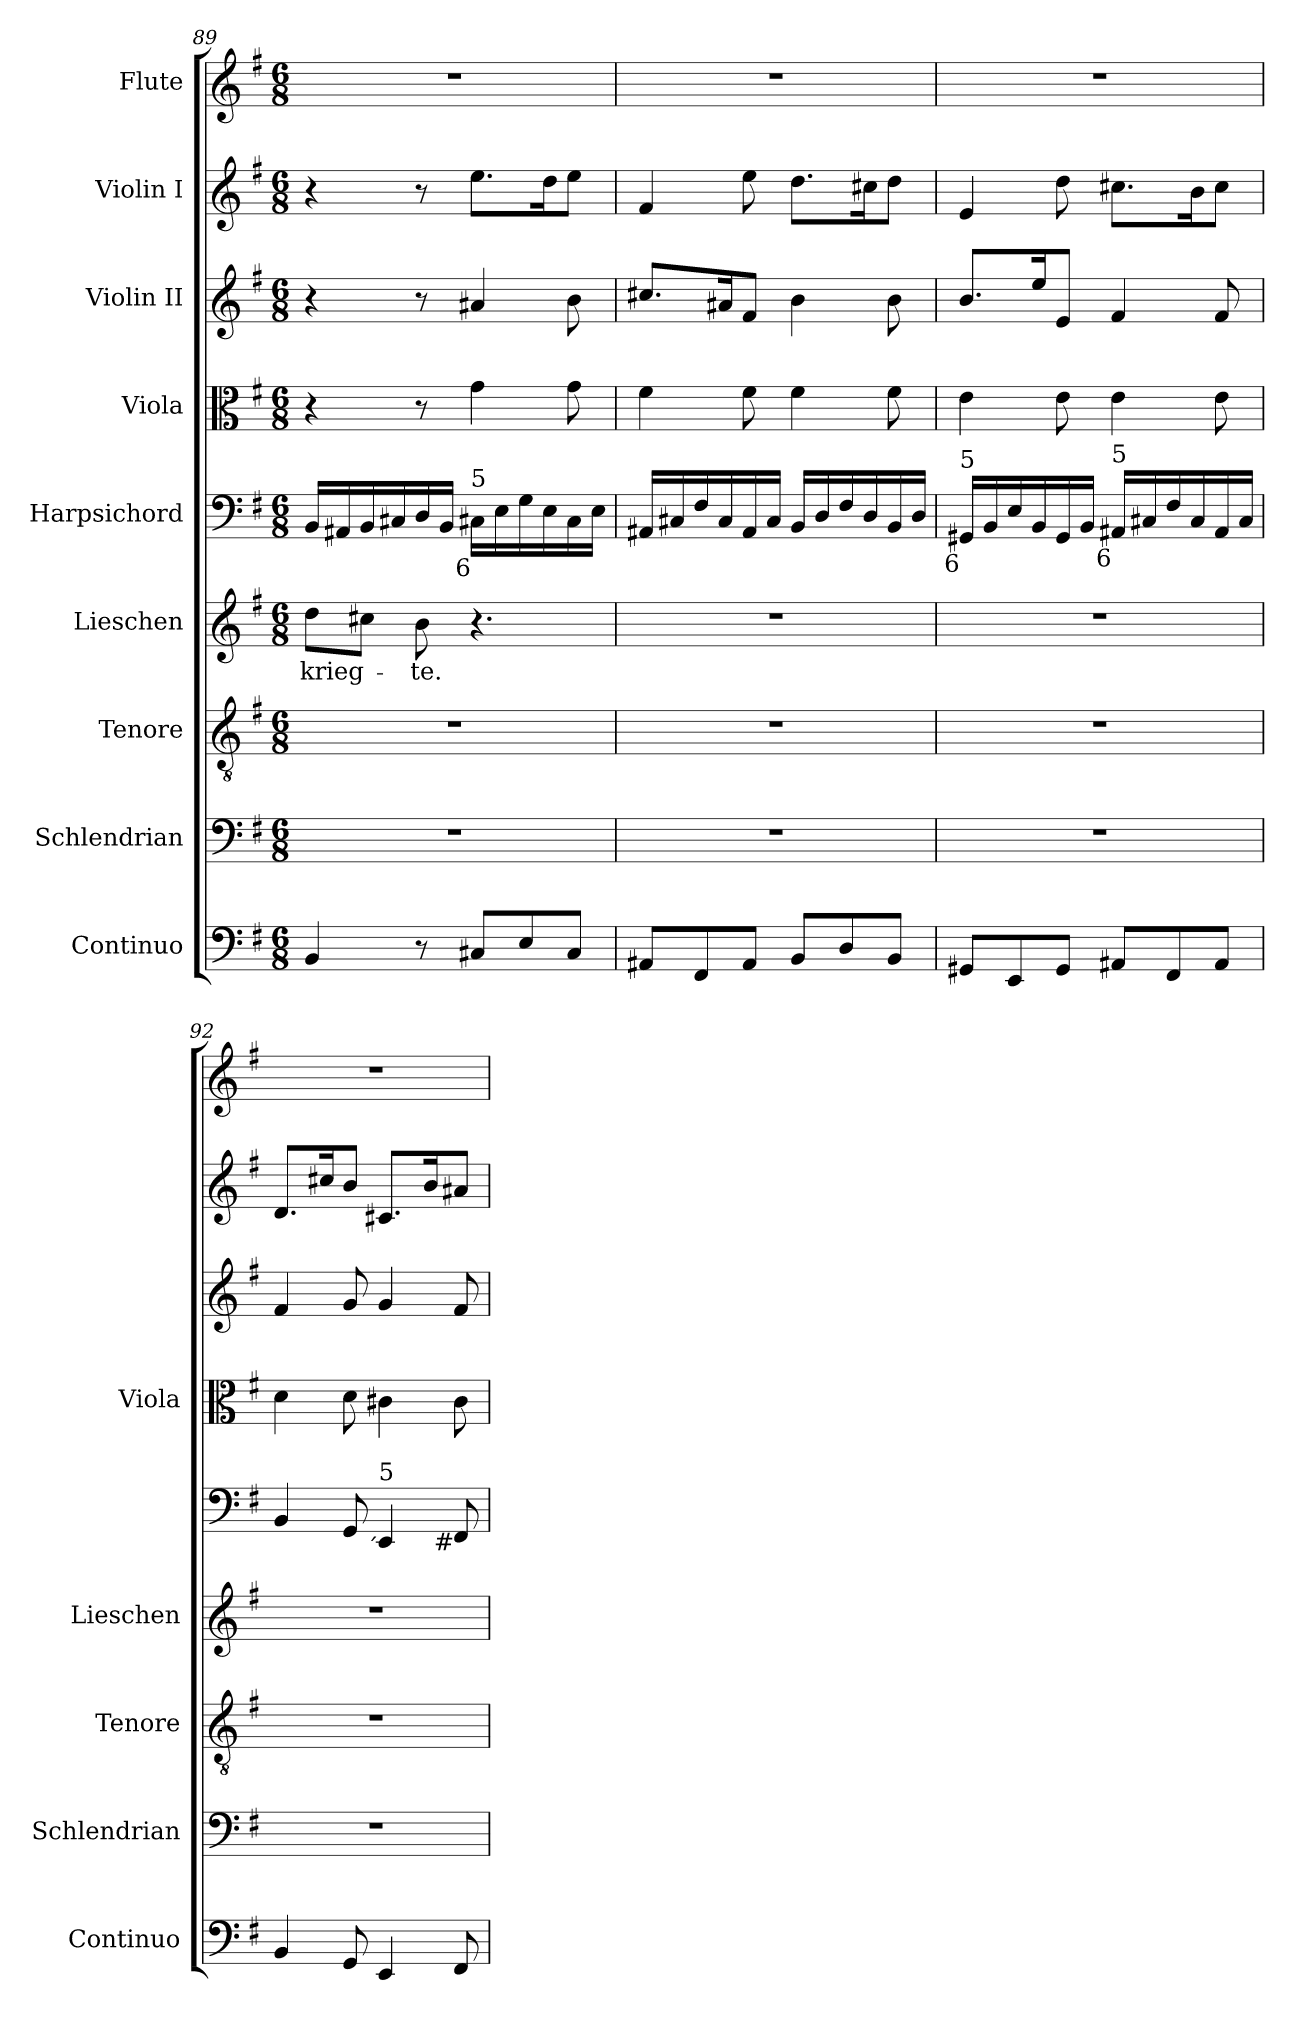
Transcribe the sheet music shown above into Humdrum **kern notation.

**kern	**kern	**kern	**kern	**text	**kern	**kern	**kern	**kern	**kern
*part9	*part8	*part7	*part6	*part6	*part5	*part4	*part3	*part2	*part1
*staff9	*staff8	*staff7	*staff6	*staff6	*staff5	*staff4	*staff3	*staff2	*staff1
*I"Continuo	*I"Schlendrian	*I"Tenore	*I"Lieschen	*	*I"Harpsichord	*I"Viola	*I"Violin II	*I"Violin I	*I"Flute
*I'Continuo	*I'Schlendrian	*I'Tenore	*I'Lieschen	*	*	*I'Viola	*	*	*
!!LO:LB:g=z
*clefF4	*clefF4	*clefGv2	*clefG2	*	*clefF4	*clefC3	*clefG2	*clefG2	*clefG2
*	*	*ITrd7c12	*	*	*	*	*	*	*
*k[f#]	*k[f#]	*k[f#]	*k[f#]	*	*k[f#]	*k[f#]	*k[f#]	*k[f#]	*k[f#]
*G:	*G:	*G:	*G:	*	*G:	*G:	*G:	*G:	*G:
*M6/8	*M6/8	*M6/8	*M6/8	*	*M6/8	*M6/8	*M6/8	*M6/8	*M6/8
=89	=89	=89	=89	=89	=89	=89	=89	=89	=89
!	!LO:N:vis=1	!LO:N:vis=1	!	!	!	!	!	!	!
!	!	!	!	!LO:LY:b:color=#000000	!	!	!	!	!LO:N:vis=1
4BBi/	2.r	2.r	8ddi\L	krieg-	16BBi/LL	4r	4r	4r	2.r
.	.	.	.	.	16AA#Xi/	.	.	.	.
.	.	.	8cc#Xi\J	.	16BBi/	.	.	.	.
.	.	.	.	.	16C#Xi/	.	.	.	.
!	!	!	!	!LO:LY:b:color=#000000	!	!	!	!	!
8r	.	.	8bi\	-te.	16Di/	8r	8r	8r	.
.	.	.	.	.	16BBi/JJ	.	.	.	.
!	!	!	!	!	!LO:TX:b:rj:t=6	!	!	!	!
!	!	!	!	!	!LO:TX:t=5	!	!	!	!
8C#Xi/L	.	.	4.r	.	16C#Xi\LL	4gi\	4a#Xi/	8.eei\L	.
.	.	.	.	.	16Ei\	.	.	.	.
8Ei/	.	.	.	.	16Gi\	.	.	.	.
.	.	.	.	.	16Ei\	.	.	16ddi\k	.
8C#i/J	.	.	.	.	16C#i\	8gi\	8bi\	8eei\J	.
.	.	.	.	.	16Ei\JJ	.	.	.	.
=90	=90	=90	=90	=90	=90	=90	=90	=90	=90
!	!LO:N:vis=1	!LO:N:vis=1	!LO:N:vis=1	!	!	!	!	!	!LO:N:vis=1
8AA#Xi/L	2.r	2.r	2.r	.	16AA#Xi/LL	4f#i\	8.cc#Xi/L	4f#i/	2.r
.	.	.	.	.	16C#Xi/	.	.	.	.
8FF#i/	.	.	.	.	16F#i/	.	.	.	.
.	.	.	.	.	16C#i/	.	16a#Xi/k	.	.
8AA#i/J	.	.	.	.	16AA#i/	8f#i\	8f#i/J	8eei\	.
.	.	.	.	.	16C#i/JJ	.	.	.	.
8BBi/L	.	.	.	.	16BBi/LL	4f#i\	4bi\	8.ddi\L	.
.	.	.	.	.	16Di/	.	.	.	.
8Di/	.	.	.	.	16F#i/	.	.	.	.
.	.	.	.	.	16Di/	.	.	16cc#Xi\k	.
8BBi/J	.	.	.	.	16BBi/	8f#i\	8bi\	8ddi\J	.
.	.	.	.	.	16Di/JJ	.	.	.	.
=91	=91	=91	=91	=91	=91	=91	=91	=91	=91
!	!	!	!	!	!LO:TX:b:rj:t=6	!	!	!	!
!	!	!	!	!	!LO:TX:t=5	!	!	!	!
!	!LO:N:vis=1	!LO:N:vis=1	!LO:N:vis=1	!	!	!	!	!	!LO:N:vis=1
8GG#Xi/L	2.r	2.r	2.r	.	16GG#Xi/LL	4ei\	8.bi/L	4ei/	2.r
.	.	.	.	.	16BBi/	.	.	.	.
8EEi/	.	.	.	.	16Ei/	.	.	.	.
.	.	.	.	.	16BBi/	.	16eei/k	.	.
8GG#i/J	.	.	.	.	16GG#i/	8ei\	8ei/J	8ddi\	.
.	.	.	.	.	16BBi/JJ	.	.	.	.
!	!	!	!	!	!LO:TX:b:rj:t=6	!	!	!	!
!	!	!	!	!	!LO:TX:t=5	!	!	!	!
8AA#Xi/L	.	.	.	.	16AA#Xi/LL	4ei\	4f#i/	8.cc#Xi\L	.
.	.	.	.	.	16C#Xi/	.	.	.	.
8FF#i/	.	.	.	.	16F#i/	.	.	.	.
.	.	.	.	.	16C#i/	.	.	16bi\k	.
8AA#i/J	.	.	.	.	16AA#i/	8ei\	8f#i/	8cc#i\J	.
.	.	.	.	.	16C#i/JJ	.	.	.	.
=92	=92	=92	=92	=92	=92	=92	=92	=92	=92
!	!LO:N:vis=1	!LO:N:vis=1	!LO:N:vis=1	!	!	!	!	!	!LO:N:vis=1
4BBi/	2.r	2.r	2.r	.	4BBi/	4di\	4f#i/	8.di/L	2.r
.	.	.	.	.	.	.	.	16cc#Xi/k	.
8GGi/	.	.	.	.	8GGi/	8di\	8gi/	8bi/J	.
!	!	!	!	!	!LO:TX:b:rj:t=´	!	!	!	!
!	!	!	!	!	!LO:TX:t=5	!	!	!	!
4EEi/	.	.	.	.	4EEi/	4c#Xi\	4gi/	8.c#Xi/L	.
.	.	.	.	.	.	.	.	16bi/k	.
!	!	!	!	!	!LO:TX:b:rj:t=#	!	!	!	!
8FF#i/	.	.	.	.	8FF#i/	8c#i\	8f#i/	8a#Xi/J	.
=	=	=	=	=	=	=	=	=	=
*-	*-	*-	*-	*-	*-	*-	*-	*-	*-
